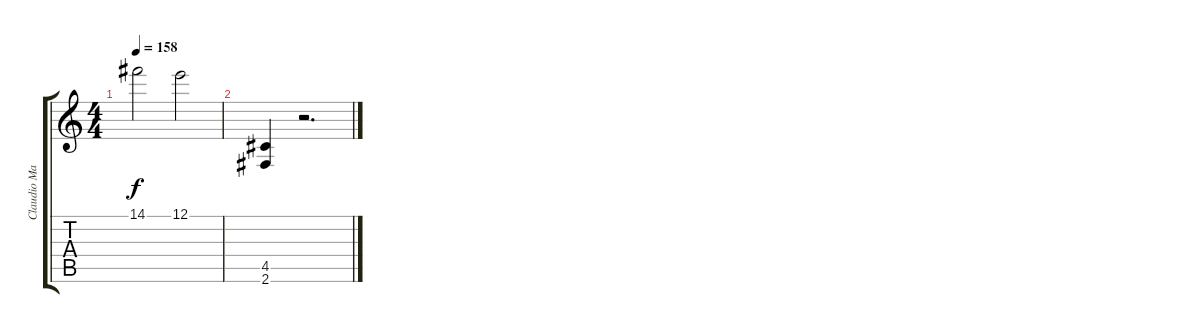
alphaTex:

\track ("Claudio Marciello (Gtr 1)" "Claudio Ma") {instrument distortionguitar}
\staff {score tabs}
\tuning (E4 B3 G3 D3 A2 E2) {hide}
\ts (4 4)
\tempo 158
\clef g2
\ks c
14.1.2{dy f} 12.1.2 |
(4.5 2.6).4 r.2{d}
